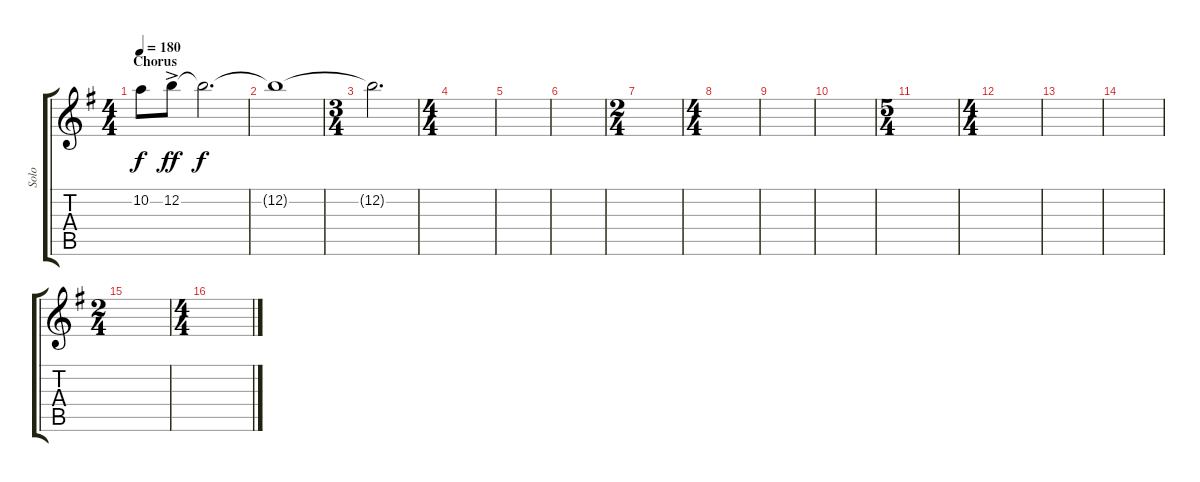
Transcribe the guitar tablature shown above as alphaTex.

\track ("Solo" "Solo") {instrument distortionguitar}
\staff {score tabs}
\tuning (E4 B3 G3 D3 A2 E2) {hide}
\ts (4 4)
\section ("" "Chorus")
\tempo 180
\clef g2
\ks g
10.2.8{dy f} 12.2{ac}.8{dy ff} 12.2{t}.2{d dy f} |
12.2{t}.1 |
\ts (3 4)
12.2{t}.2{d} |
\ts (4 4)
|
|
|
\ts (2 4)
|
\ts (4 4)
|
|
|
\ts (5 4)
|
\ts (4 4)
|
|
|
\ts (2 4)
|
\ts (4 4)
